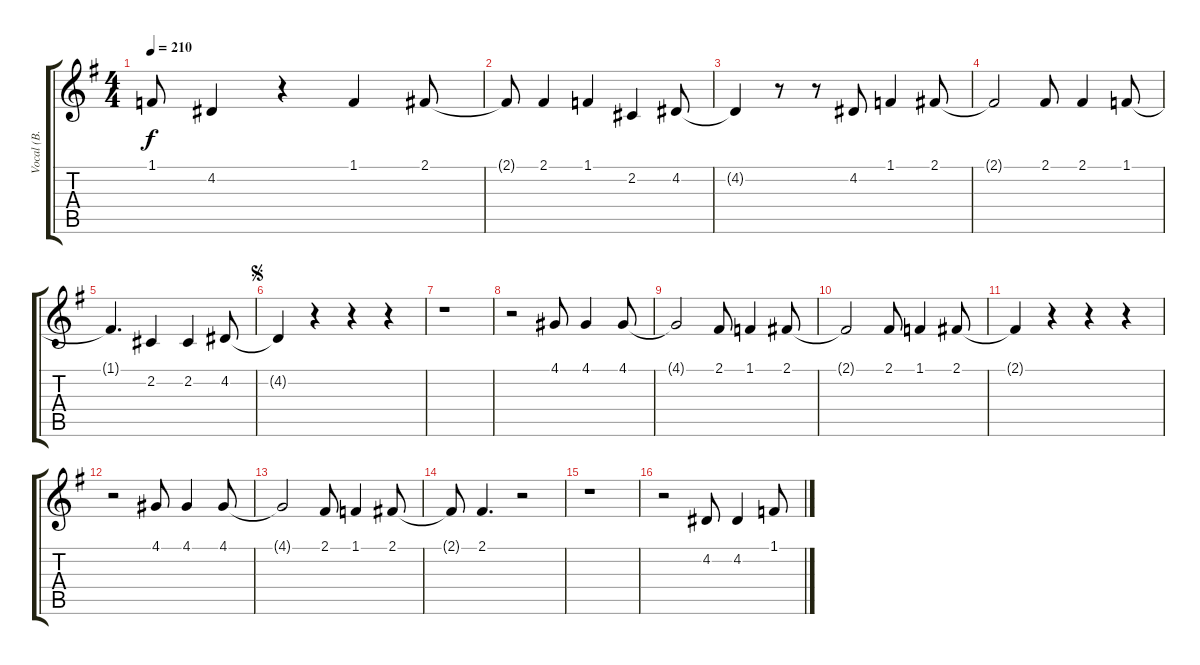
\track ("Vocal (В. Кипелов)" "Vocal (В. ") {instrument altosax}
\staff {score tabs}
\tuning (E4 B3 G3 D3 A2 E2) {hide}
\ts (4 4)
\tempo 210
\clef g2
\ks g
1.1.8{dy f} 4.2.4 r.4 1.1.4 2.1.8 |
2.1{t}.8 2.1.4 1.1.4 2.2.4 4.2.8 |
4.2{t}.4 r.8 r.8 4.2.8 1.1.4 2.1.8 |
2.1{t}.2 2.1.8 2.1.4 1.1.8 |
1.1{t}.4{d} 2.2.4 2.2.4 4.2.8 |
\jump segno
4.2{t}.4 r.4 r.4 r.4 |
r.1 |
r.2 4.1.8 4.1.4 4.1.8 |
4.1{t}.2 2.1.8 1.1.4 2.1.8 |
2.1{t}.2 2.1.8 1.1.4 2.1.8 |
2.1{t}.4 r.4 r.4 r.4 |
r.2 4.1.8 4.1.4 4.1.8 |
4.1{t}.2 2.1.8 1.1.4 2.1.8 |
2.1{t}.8 2.1.4{d} r.2 |
r.1 |
r.2 4.2.8 4.2.4 1.1.8
